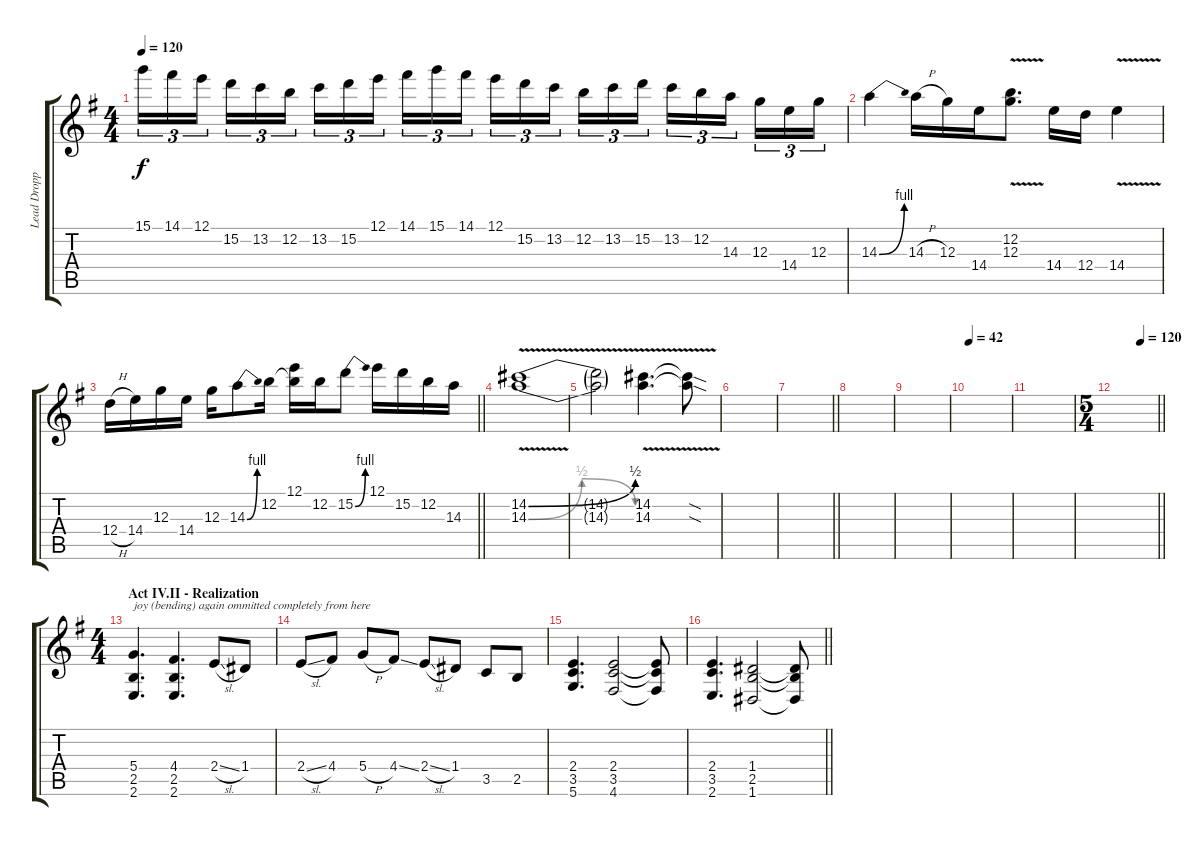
\track ("Lead Dropped D " "Lead Dropp") {instrument distortionguitar}
\staff {score tabs}
\tuning (E4 B3 G3 D3 A2 D2) {hide}
\ts (4 4)
\tempo 120
\clef g2
\ks eminor
15.1.16{tu (3 2) dy f} 14.1.16{tu (3 2)} 12.1.16{tu (3 2) beam splitsecondary} 15.2.16{tu (3 2)} 13.2.16{tu (3 2)} 12.2.16{tu (3 2)} 13.2.16{tu (3 2)} 15.2.16{tu (3 2)} 12.1.16{tu (3 2) beam splitsecondary} 14.1.16{tu (3 2)} 15.1.16{tu (3 2)} 14.1.16{tu (3 2)} 12.1.16{tu (3 2)} 15.2.16{tu (3 2)} 13.2.16{tu (3 2) beam splitsecondary} 12.2.16{tu (3 2)} 13.2.16{tu (3 2)} 15.2.16{tu (3 2)} 13.2.16{tu (3 2)} 12.2.16{tu (3 2)} 14.3.16{tu (3 2) beam splitsecondary} 12.3.16{tu (3 2)} 14.4.16{tu (3 2)} 12.3.16{tu (3 2)} |
14.3{be (bend 0 0 60 4)}.4 14.3{h}.16 12.3.16 14.4.16 (12.2{v} 12.3{v}).8{d} 14.4.16 12.4.16 14.4{v}.4 |
\barLineRight lightlight
12.4{h}.16 14.4.16 12.3.16 14.4.16 12.3.16 14.3{be (bend 0 0 60 4)}.8 12.2.16 (12.1 12.2{t}).16 12.2.16 15.2{be (bend 0 0 60 4)}.8 12.1.16 15.2.16 12.2.16 14.3.16 |
\section ("" "")
(14.2{be (bend 0 0 60 2)} 14.3{be (bendrelease 0 0 8 2 37 2 60 0) v}).1 |
(14.2{t} 14.3{t}).2 (14.2{v} 14.3).4{d} (14.2{sod t} 14.3{sod t}).8 |
|
\barLineRight lightlight
|
|
|
\tempo 42
|
|
\ts (5 4)
\tempo (120 0.6)
\barLineRight lightlight
|
\ts (4 4)
\section ("" "Act IV.II - Realization")
(5.4 2.5 2.6).4{d txt "joy (bending) again ommitted completely from here" balance 0} (4.4 2.5 2.6).4{d} 2.4{sl}.8 1.4.8 |
2.4{sl}.8 4.4.8 5.4{h}.8 4.4{ss}.8 2.4{sl}.8 1.4.8 3.5.8 2.5.8 |
(2.4 3.5 5.6).4{d} (2.4 3.5 4.6).2 (2.4{t} 3.5{t} 4.6{t}).8 |
\barLineRight lightlight
(2.4 3.5 2.6).4{d} (1.4 2.5 1.6).2 (1.4{t} 2.5{t} 1.6{t}).8
